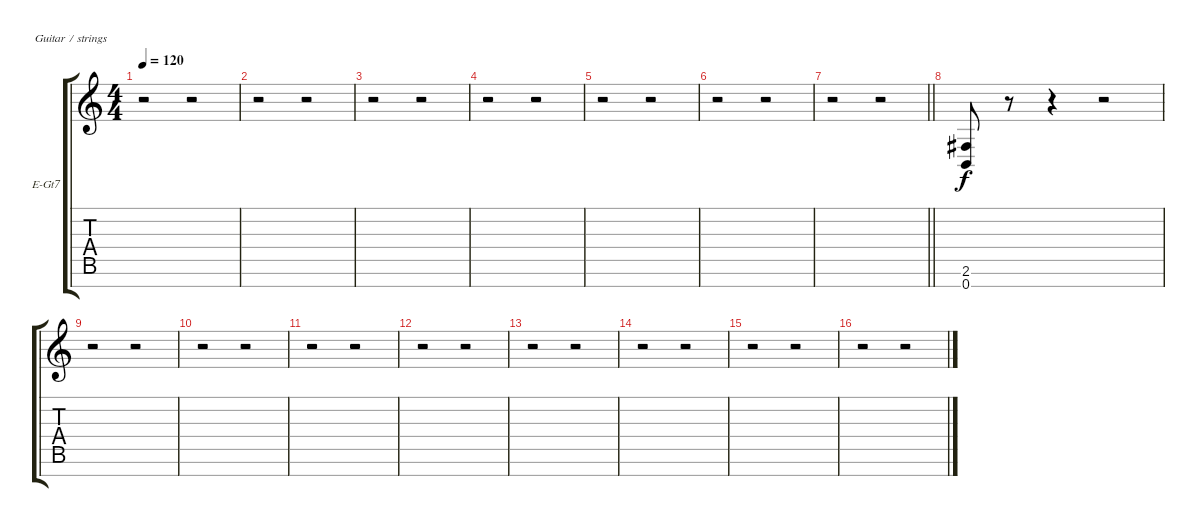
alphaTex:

\bracketExtendMode groupsimilarinstruments
\firstSystemTrackNameOrientation horizontal
\otherSystemsTrackNameOrientation horizontal
\track ("Track 2" "E-Gt7") {instrument distortionguitar}
\staff {score tabs}
\tuning (E4 B3 G3 D3 A2 E2 B1)
\ts (4 4)
\tempo 120
\clef g2
\ks c
r.2{dy f} r.2 |
r.2 r.2 |
r.2 r.2 |
r.2 r.2 |
r.2 r.2 |
r.2 r.2 |
\barLineRight lightlight
r.2 r.2 |
(2.6 0.7).8 r.8 r.4 r.2 |
r.2 r.2 |
r.2 r.2 |
r.2 r.2 |
r.2 r.2 |
r.2 r.2 |
r.2 r.2 |
r.2 r.2 |
r.2 r.2
